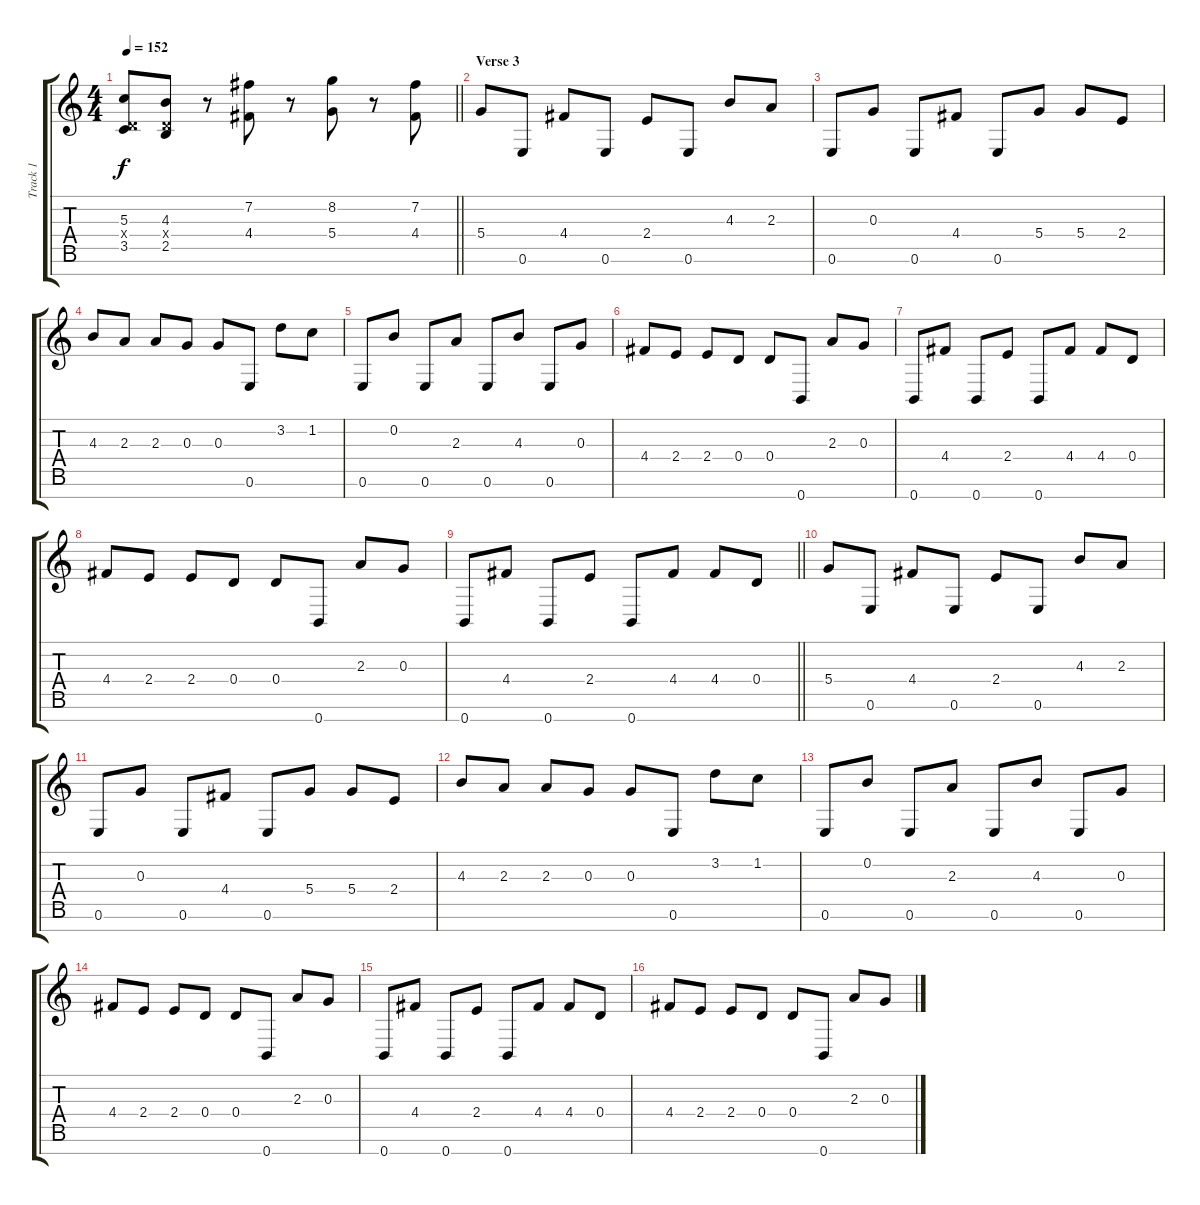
\track ("Track 1" "Track 1") {instrument distortionguitar}
\staff {score tabs}
\tuning (E4 B3 G3 D3 A2 E2 B1) {hide}
\ts (4 4)
\tempo 152
\clef g2
\barLineRight lightlight
\ks c
(5.3 0.4{x} 3.5).8{dy f} (4.3 0.4{x} 2.5).8 r.8 (7.2 4.4).8 r.8 (8.2 5.4).8 r.8 (7.2 4.4).8 |
\section ("" "Verse 3")
5.4.8 0.6.8 4.4.8 0.6.8 2.4.8 0.6.8 4.3.8 2.3.8 |
0.6.8 0.3.8 0.6.8 4.4.8 0.6.8 5.4.8 5.4.8 2.4.8 |
4.3.8 2.3.8 2.3.8 0.3.8 0.3.8 0.6.8 3.2.8 1.2.8 |
0.6.8 0.2.8 0.6.8 2.3.8 0.6.8 4.3.8 0.6.8 0.3.8 |
4.4.8 2.4.8 2.4.8 0.4.8 0.4.8 0.7.8 2.3.8 0.3.8 |
0.7.8 4.4.8 0.7.8 2.4.8 0.7.8 4.4.8 4.4.8 0.4.8 |
4.4.8 2.4.8 2.4.8 0.4.8 0.4.8 0.7.8 2.3.8 0.3.8 |
\barLineRight lightlight
0.7.8 4.4.8 0.7.8 2.4.8 0.7.8 4.4.8 4.4.8 0.4.8 |
5.4.8 0.6.8 4.4.8 0.6.8 2.4.8 0.6.8 4.3.8 2.3.8 |
0.6.8 0.3.8 0.6.8 4.4.8 0.6.8 5.4.8 5.4.8 2.4.8 |
4.3.8 2.3.8 2.3.8 0.3.8 0.3.8 0.6.8 3.2.8 1.2.8 |
0.6.8 0.2.8 0.6.8 2.3.8 0.6.8 4.3.8 0.6.8 0.3.8 |
4.4.8 2.4.8 2.4.8 0.4.8 0.4.8 0.7.8 2.3.8 0.3.8 |
0.7.8 4.4.8 0.7.8 2.4.8 0.7.8 4.4.8 4.4.8 0.4.8 |
4.4.8 2.4.8 2.4.8 0.4.8 0.4.8 0.7.8 2.3.8 0.3.8
